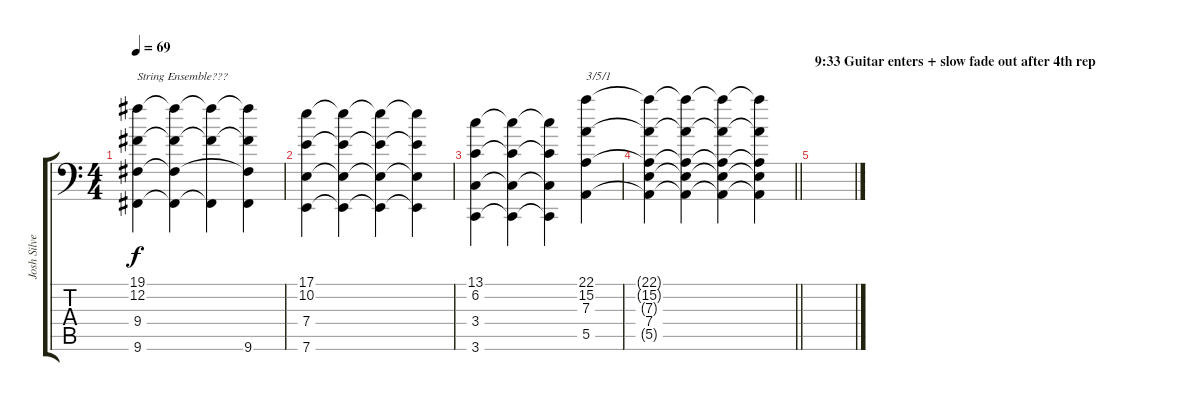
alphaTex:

\track ("Josh Silver (Aaahs /  Timpani / Raven (D" "Josh Silve") {instrument pad4choir}
\staff {score tabs}
\tuning (B3 Gb3 D3 A2 E2 A1) {hide}
\ts (4 4)
\tempo 69
\clef f4
\ks c
(19.1 12.2 9.4 9.6).4{txt "String Ensemble???" dy f volume 7 instrument pad4choir} (19.1{t} 12.2{t} 9.4{t} 9.6{t}).4 (19.1{t} 12.2{t} 9.6{t}).4 (19.1{t} 12.2{t} 9.4{t} 9.6).4 |
(17.1 10.2 7.4 7.6).4 (17.1{t} 10.2{t} 7.4{t} 7.6{t}).4 (17.1{t} 10.2{t} 7.4{t} 7.6{t}).4 (17.1{t} 10.2{t} 7.4{t} 7.6{t}).4 |
(13.1 6.2 3.4 3.6).4 (13.1{t} 6.2{t} 3.4{t} 3.6{t}).4 (13.1{t} 6.2{t} 3.4{t} 3.6{t}).4 (22.1 15.2 7.3 5.5).4{txt "3/5/1"} |
\barLineRight lightlight
(22.1{t} 15.2{t} 7.3{t} 7.4 5.5{t}).4 (22.1{t} 15.2{t} 7.3{t} 7.4{t} 5.5{t}).4 (22.1{t} 15.2{t} 7.3{t} 7.4{t} 5.5{t}).4 (22.1{t} 15.2{t} 7.3{t} 7.4{t} 5.5{t}).4 |
\section ("" "9:33 Guitar enters + slow fade out after 4th rep")
